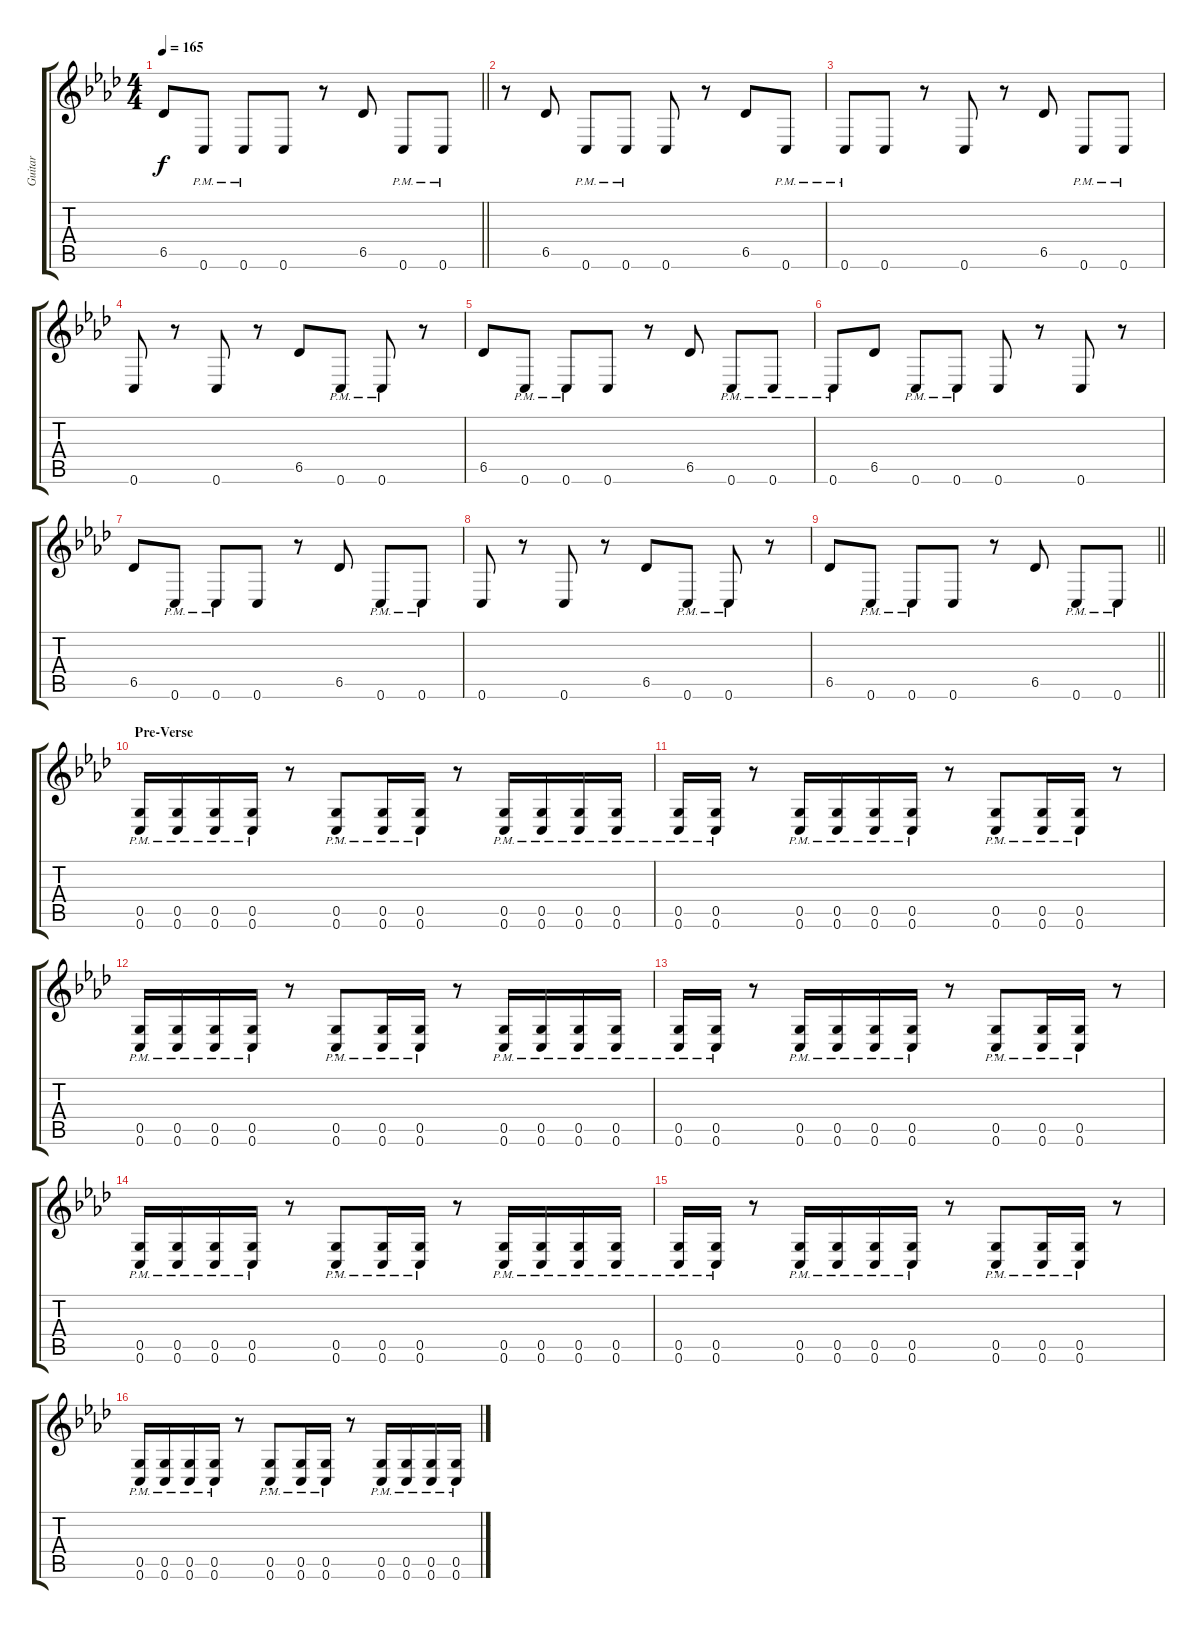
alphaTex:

\track ("Guitar" "Guitar") {instrument distortionguitar}
\staff {score tabs}
\tuning (D4 A3 F3 C3 G2 C2) {hide}
\ts (4 4)
\tempo 165
\clef g2
\barLineRight lightlight
\ks ab
6.5.8{dy f} 0.6{pm}.8 0.6{pm}.8 0.6.8 r.8 6.5.8 0.6{pm}.8 0.6{pm}.8 |
\section ("" "")
r.8 6.5.8 0.6{pm}.8 0.6{pm}.8 0.6.8 r.8 6.5.8 0.6{pm}.8 |
0.6{pm}.8 0.6.8 r.8 0.6.8 r.8 6.5.8 0.6{pm}.8 0.6{pm}.8 |
0.6.8 r.8 0.6.8 r.8 6.5.8 0.6{pm}.8 0.6{pm}.8 r.8 |
6.5.8 0.6{pm}.8 0.6{pm}.8 0.6.8 r.8 6.5.8 0.6{pm}.8 0.6{pm}.8 |
0.6{pm}.8 6.5.8 0.6{pm}.8 0.6{pm}.8 0.6.8 r.8 0.6.8 r.8 |
6.5.8 0.6{pm}.8 0.6{pm}.8 0.6.8 r.8 6.5.8 0.6{pm}.8 0.6{pm}.8 |
0.6.8 r.8 0.6.8 r.8 6.5.8 0.6{pm}.8 0.6{pm}.8 r.8 |
\barLineRight lightlight
6.5.8 0.6{pm}.8 0.6{pm}.8 0.6.8 r.8 6.5.8 0.6{pm}.8 0.6{pm}.8 |
\section ("" "Pre-Verse")
(0.5{pm} 0.6).16 (0.5{pm} 0.6).16 (0.5{pm} 0.6).16 (0.5{pm} 0.6).16 r.8 (0.5{pm st} 0.6{st}).8{beam merge} (0.5{pm} 0.6).16 (0.5{pm} 0.6).16 r.8 (0.5{pm} 0.6).16 (0.5{pm} 0.6).16 (0.5{pm} 0.6).16 (0.5{pm} 0.6).16 |
(0.5{pm} 0.6).16 (0.5{pm} 0.6).16 r.8 (0.5{pm} 0.6).16 (0.5{pm} 0.6).16 (0.5{pm} 0.6).16 (0.5{pm} 0.6).16 r.8 (0.5{pm st} 0.6{st}).8{beam merge} (0.5{pm} 0.6).16 (0.5{pm} 0.6).16 r.8 |
(0.5{pm} 0.6).16 (0.5{pm} 0.6).16 (0.5{pm} 0.6).16 (0.5{pm} 0.6).16 r.8 (0.5{pm st} 0.6{st}).8{beam merge} (0.5{pm} 0.6).16 (0.5{pm} 0.6).16 r.8 (0.5{pm} 0.6).16 (0.5{pm} 0.6).16 (0.5{pm} 0.6).16 (0.5{pm} 0.6).16 |
(0.5{pm} 0.6).16 (0.5{pm} 0.6).16 r.8 (0.5{pm} 0.6).16 (0.5{pm} 0.6).16 (0.5{pm} 0.6).16 (0.5{pm} 0.6).16 r.8 (0.5{pm st} 0.6{st}).8{beam merge} (0.5{pm} 0.6).16 (0.5{pm} 0.6).16 r.8 |
(0.5{pm} 0.6).16 (0.5{pm} 0.6).16 (0.5{pm} 0.6).16 (0.5{pm} 0.6).16 r.8 (0.5{pm st} 0.6{st}).8{beam merge} (0.5{pm} 0.6).16 (0.5{pm} 0.6).16 r.8 (0.5{pm} 0.6).16 (0.5{pm} 0.6).16 (0.5{pm} 0.6).16 (0.5{pm} 0.6).16 |
(0.5{pm} 0.6).16 (0.5{pm} 0.6).16 r.8 (0.5{pm} 0.6).16 (0.5{pm} 0.6).16 (0.5{pm} 0.6).16 (0.5{pm} 0.6).16 r.8 (0.5{pm st} 0.6{st}).8{beam merge} (0.5{pm} 0.6).16 (0.5{pm} 0.6).16 r.8 |
(0.5{pm} 0.6).16 (0.5{pm} 0.6).16 (0.5{pm} 0.6).16 (0.5{pm} 0.6).16 r.8 (0.5{pm st} 0.6{st}).8{beam merge} (0.5{pm} 0.6).16 (0.5{pm} 0.6).16 r.8 (0.5{pm} 0.6).16 (0.5{pm} 0.6).16 (0.5{pm} 0.6).16 (0.5{pm} 0.6).16
